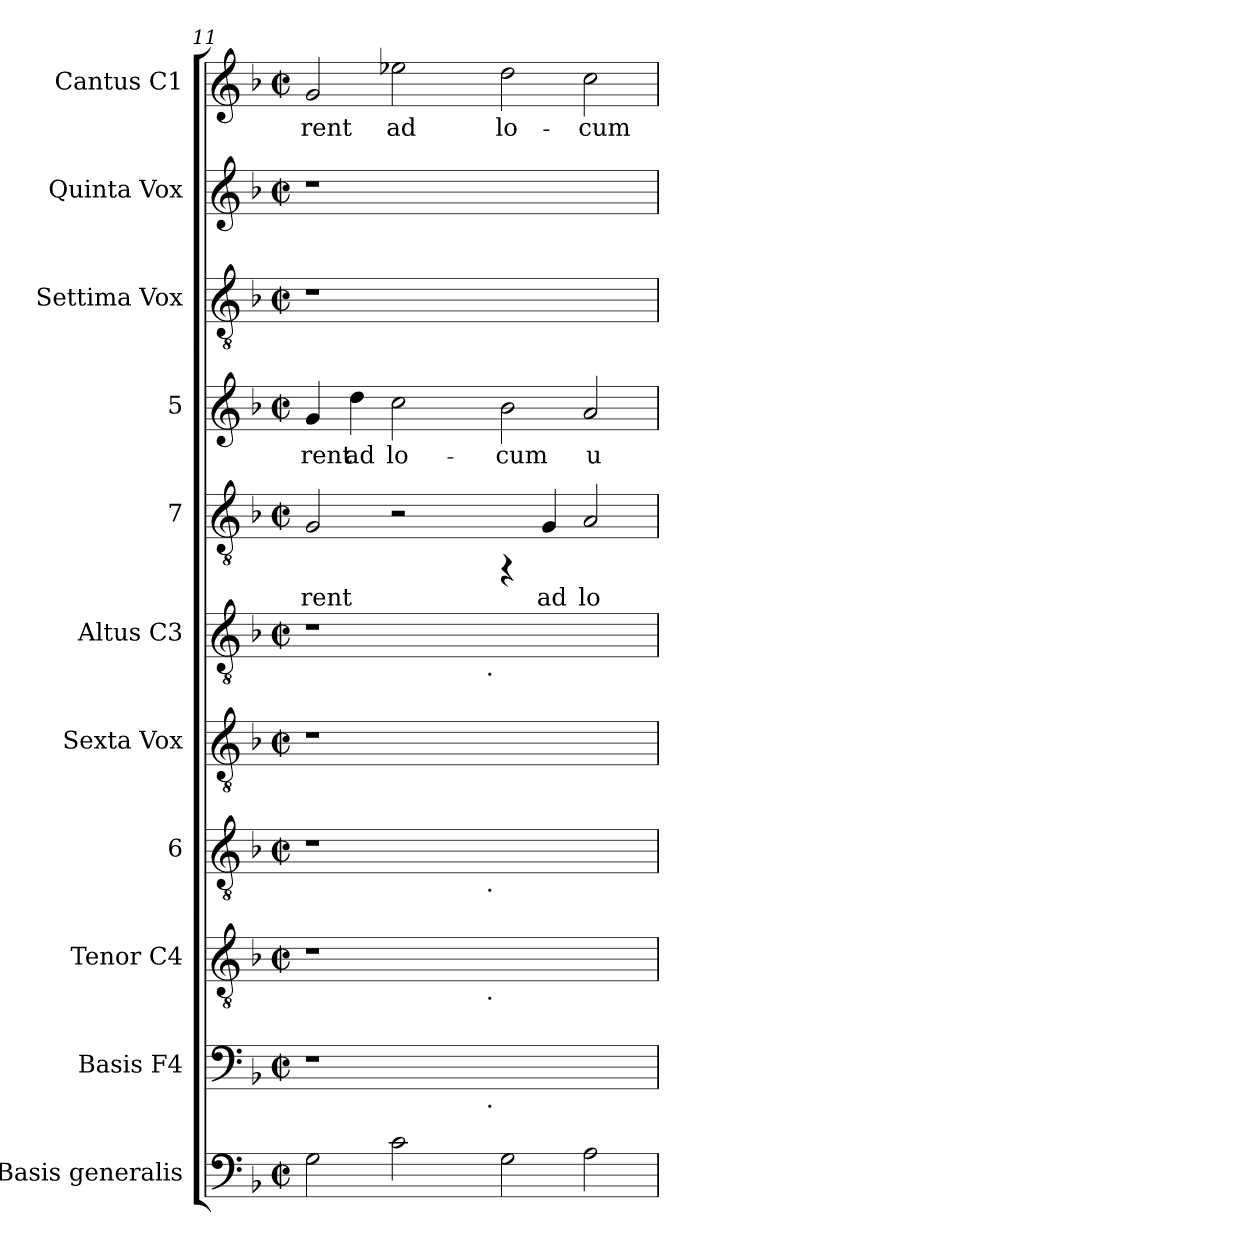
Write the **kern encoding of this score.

**kern	**text	**kern	**kern	**kern	**kern	**kern	**kern	**text	**kern	**text	**kern	**kern	**kern	**text
*part11	*part11	*part10	*part9	*part8	*part7	*part6	*part5	*part5	*part4	*part4	*part3	*part2	*part1	*part1
*staff11	*staff11	*staff10	*staff9	*staff8	*staff7	*staff6	*staff5	*staff5	*staff4	*staff4	*staff3	*staff2	*staff1	*staff1
*I"Basis  generalis	*	*I"Basis  F4	*I"Tenor  C4	*I"6	*I"Sexta  Vox	*I"Altus  C3	*I"7	*	*I"5	*	*I"Settima  Vox	*I"Quinta  Vox	*I"Cantus  C1	*
*	*	*I'B	*I'T	*	*	*I'A	*	*	*	*	*	*	*I'C	*
*clefF4	*	*clefF4	*clefGv2	*clefGv2	*clefGv2	*clefGv2	*clefGv2	*	*clefG2	*	*clefGv2	*clefG2	*clefG2	*
*k[b-]	*	*k[b-]	*k[b-]	*k[b-]	*k[b-]	*k[b-]	*k[b-]	*	*k[b-]	*	*k[b-]	*k[b-]	*k[b-]	*
*F:	*	*F:	*F:	*F:	*F:	*F:	*F:	*	*F:	*	*F:	*F:	*F:	*
*M2/2	*	*M2/2	*M2/2	*M2/2	*M2/2	*M2/2	*M2/2	*	*M2/2	*	*M2/2	*M2/2	*M2/2	*
*met(c|)	*	*met(c|)	*met(c|)	*met(c|)	*met(c|)	*met(c|)	*met(c|)	*	*met(c|)	*	*met(c|)	*met(c|)	*met(c|)	*
=11	=11	=11	=11	=11	=11	=11	=11	=11	=11	=11	=11	=11	=11	=11
!	!LO:LY:a:cj	!	!	!	!	!	!	!LO:LY:b:cj	!	!LO:LY:b:cj	!	!	!	!LO:LY:b:cj
*	*	*^	*^	*^	*	*^	*	*	*	*	*	*	*	*
2G\	.	1r	2ryy	1r	2ryy	1r	2ryy	1r	1r	2ryy	2G/	-rent	4g/	-rent	1r	1r	2g/	-rent
!	!	!	!	!	!	!	!	!	!	!	!	!	!	!LO:LY:b:cj	!	!	!	!
.	.	.	.	.	.	.	.	.	.	.	.	.	4dd\	ad	.	.	.	.
!	!LO:LY:a:cj	!	!	!	!	!	!	!	!	!	!	!	!	!LO:LY:b:cj	!	!	!	!LO:LY:b:cj
2c\	.	.	4ryy	.	4ryy	.	4ryy	.	.	4ryy	2r	.	2cc\	lo-	.	.	2ee-X\	ad
.	.	.	8ryy	.	8ryy	.	8ryy	.	.	8ryy	.	.	.	.	.	.	.	.
.	.	.	16ryy	.	16ryy	.	16ryy	.	.	16ryy	.	.	.	.	.	.	.	.
.	.	.	64ryy	.	64ryy	.	64ryy	.	.	64ryy	.	.	.	.	.	.	.	.
!	!	!	!	!	!	!	!	!	!	!LO:TX:b:t=.	!	!	!	!	!	!	!	!
!	!	!	!	!	!	!	!LO:TX:b:t=.	!	!	!	!	!	!	!	!	!	!	!
!	!	!	!	!	!LO:TX:b:t=.	!	!	!	!	!	!	!	!	!	!	!	!	!
!	!	!	!LO:TX:b:t=.	!	!	!	!	!	!	!	!	!	!	!	!	!	!	!
.	.	.	1ryy	.	1ryy	.	1ryy	.	.	1ryy	.	.	.	.	.	.	.	.
!	!LO:LY:a:cj	!	!	!	!	!	!	!	!	!	!	!	!	!LO:LY:b:cj	!	!	!	!LO:LY:b:cj
2G\	.	1ryy	.	1ryy	.	1ryy	.	1ryy	1ryy	.	4rFF	.	2b-\	-cum	1ryy	1ryy	2dd\	lo-
!	!	!	!	!	!	!	!	!	!	!	!	!LO:LY:b:cj	!	!	!	!	!	!
.	.	.	.	.	.	.	.	.	.	.	4G/	ad	.	.	.	.	.	.
!	!LO:LY:a:cj	!	!	!	!	!	!	!	!	!	!	!LO:LY:b:cj	!	!LO:LY:b:cj	!	!	!	!LO:LY:b:cj
2A\	.	.	.	.	.	.	.	.	.	.	2A/	lo-	2a/	u-	.	.	2cc\	-cum
.	.	.	32.ryy	.	32.ryy	.	32.ryy	.	.	32.ryy	.	.	.	.	.	.	.	.
*	*	*v	*v	*	*	*v	*v	*	*v	*v	*	*	*	*	*	*	*	*
*	*	*	*v	*v	*	*	*	*	*	*	*	*	*	*	*
=	=	=	=	=	=	=	=	=	=	=	=	=	=	=
*-	*-	*-	*-	*-	*-	*-	*-	*-	*-	*-	*-	*-	*-	*-
